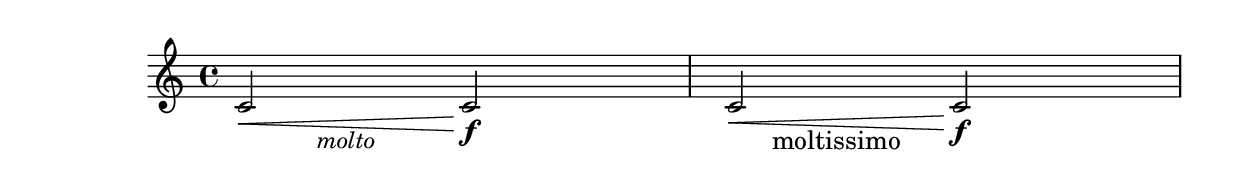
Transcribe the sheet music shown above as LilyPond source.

%% DO NOT EDIT this file manually; it is automatically
%% generated from LSR http://lsr.dsi.unimi.it
%% Make any changes in LSR itself, or in Documentation/snippets/new/ ,
%% and then run scripts/auxiliar/makelsr.py
%%
%% This file is in the public domain.
\version "2.15.20"

\header {
  lsrtags = "expressive-marks, text"

%% Translation of GIT committish: 8b93de6ce951b7b14bc7818f31019524295b990f
  texidoces = "
Este ejemplo proporciona una función para tipografiar un regulador con
texto por debajo, como @qq{molto} o @qq{poco}. El ejemplo ilustra
también cómo modificar la manera en que se imprime normalmente un
objeto, utilizando código de Scheme.

"
  doctitlees = "Centrar texto debajo de un regulador"

  texidoc = "
This example provides a function to typeset a hairpin (de)crescendo
with some additional text below it, such as @qq{molto} or @qq{poco}.
The example also illustrates how to modify the way an object is
normally printed, using some Scheme code.

"
  doctitle = "Center text below hairpin dynamics"
} % begin verbatim

hairpinWithCenteredText =
#(define-music-function (parser location text) (markup?)
#{
  \override Voice.Hairpin #'stencil = #(lambda (grob)
    (ly:stencil-aligned-to
     (ly:stencil-combine-at-edge
      (ly:stencil-aligned-to (ly:hairpin::print grob) X CENTER)
      Y DOWN
      (ly:stencil-aligned-to (grob-interpret-markup grob text) X CENTER))
     X LEFT))
#})

hairpinMolto = \hairpinWithCenteredText \markup { \italic molto }
hairpinMore = \hairpinWithCenteredText \markup { \larger moltissimo }

\layout { ragged-right = ##f }

\relative c' {
  \hairpinMolto
  c2\< c\f
  \hairpinMore
  c2\< c\f
}
